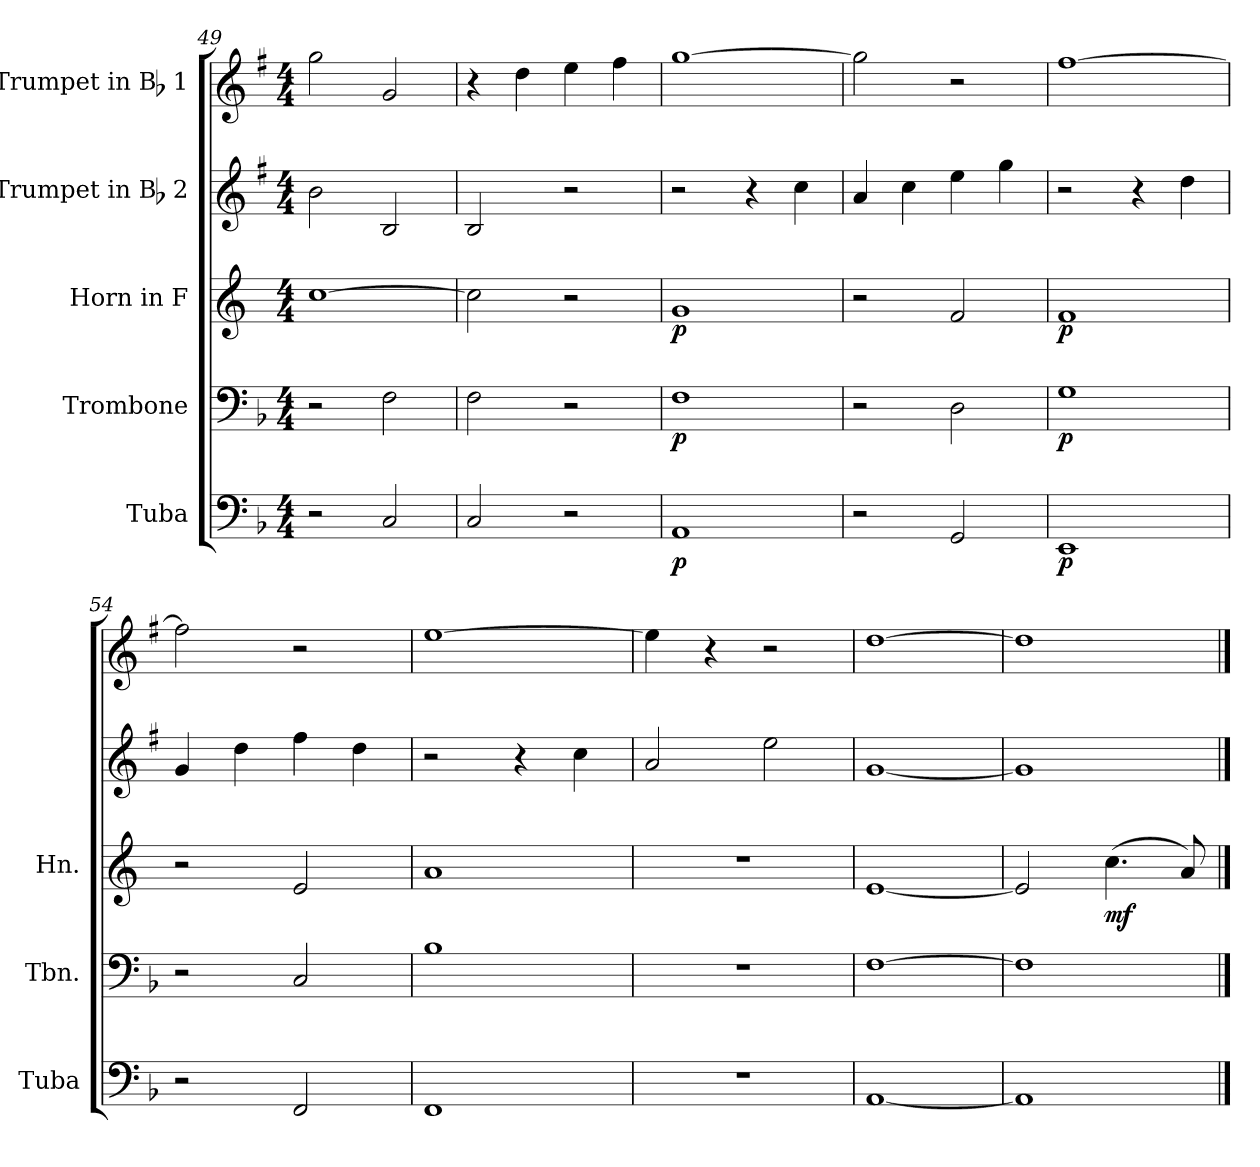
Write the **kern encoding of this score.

**kern	**dynam	**kern	**dynam	**kern	**dynam	**kern	**kern
*part5	*part5	*part4	*part4	*part3	*part3	*part2	*part1
*staff5	*staff5	*staff4	*staff4	*staff3	*staff3	*staff2	*staff1
*I"Tuba	*	*I"Trombone	*	*I"Horn in F	*	*I"Trumpet in Bb 2	*I"Trumpet in Bb 1
*I'Tuba	*	*I'Tbn.	*	*I'Hn.	*	*	*
!!LO:PB:g=z
*clefF4	*	*clefF4	*	*clefG2	*	*clefG2	*clefG2
*	*	*	*	*ITrd4c7	*	*ITrd1c2	*ITrd1c2
*k[b-]	*	*k[b-]	*	*k[b-]	*	*k[b-]	*k[b-]
*F:	*	*F:	*	*F:	*	*F:	*F:
*M4/4	*	*M4/4	*	*M4/4	*	*M4/4	*M4/4
=49	=49	=49	=49	=49	=49	=49	=49
2r	.	2r	.	[1f	.	2a\	2ff\
2C/	.	2F\	.	.	.	2A/	2f/
=50	=50	=50	=50	=50	=50	=50	=50
2C/	.	2F\	.	2f\]	.	2A/	4r
.	.	.	.	.	.	.	4cc\
2r	.	2r	.	2r	.	2r	4dd\
.	.	.	.	.	.	.	4ee\
=51	=51	=51	=51	=51	=51	=51	=51
!	!LO:DY:b	!	!LO:DY:b	!	!LO:DY:b	!	!
1AA	p	1F	p	1c	p	2r	[1ff
.	.	.	.	.	.	4r	.
.	.	.	.	.	.	4b-\	.
=52	=52	=52	=52	=52	=52	=52	=52
2r	.	2r	.	2r	.	4g/	2ff\]
.	.	.	.	.	.	4b-\	.
2GG/	.	2D\	.	2B-/	.	4dd\	2r
.	.	.	.	.	.	4ff\	.
=53	=53	=53	=53	=53	=53	=53	=53
!	!LO:DY:b	!	!LO:DY:b	!	!LO:DY:b	!	!
1EE	p	1G	p	1B-	p	2r	[1ee
.	.	.	.	.	.	4r	.
.	.	.	.	.	.	4cc\	.
=54	=54	=54	=54	=54	=54	=54	=54
2r	.	2r	.	2r	.	4f/	2ee\]
.	.	.	.	.	.	4cc\	.
2FF/	.	2C/	.	2A/	.	4ee\	2r
.	.	.	.	.	.	4cc\	.
!!LO:LB:g=z
=55	=55	=55	=55	=55	=55	=55	=55
1FF	.	1B-	.	1d	.	2r	[1dd
.	.	.	.	.	.	4r	.
.	.	.	.	.	.	4b-\	.
=56	=56	=56	=56	=56	=56	=56	=56
1r	.	1r	.	1r	.	2g/	4dd\]
.	.	.	.	.	.	.	4r
.	.	.	.	.	.	2dd\	2r
=57	=57	=57	=57	=57	=57	=57	=57
[1AA	.	[1F	.	[1A	.	[1f	[1cc
=58	=58	=58	=58	=58	=58	=58	=58
1AA]	.	1F]	.	2A/]	.	1f]	1cc]
!	!	!	!	!	!LO:DY:b	!	!
.	.	.	.	(>4.f\	mf	.	.
.	.	.	.	8d/)	.	.	.
==	==	==	==	==	==	==	==
*-	*-	*-	*-	*-	*-	*-	*-
